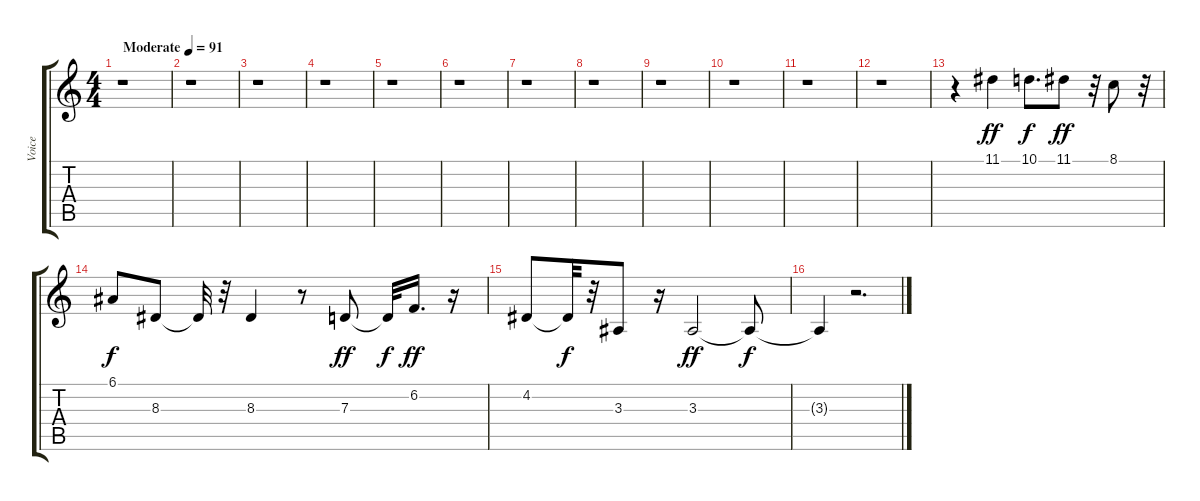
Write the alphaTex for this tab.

\track ("Voice" "Voice") {instrument altosax}
\staff {score tabs}
\tuning (E4 B3 G3 D3 A2 E2) {hide}
\ts (4 4)
\tempo (91 "Moderate")
\clef g2
\ks c
r.1{dy ff instrument altosax} |
r.1 |
r.1 |
r.1 |
r.1 |
r.1 |
r.1 |
r.1 |
r.1 |
r.1 |
r.1 |
r.1 |
r.4 11.1.4 10.1.8{d dy f} 11.1.8{dy ff} r.32 8.1.8 r.32 |
6.1.8{dy f} 8.3.8 8.3{t}.32 r.32 8.3.4 r.8 7.3.8{dy ff} 7.3{t}.32{dy f} 6.2.16{d dy ff} r.16 |
4.2.8 4.2{t}.32{dy f} r.32 3.3.8 r.16 3.3.2{dy ff} 3.3{t}.8{dy f} |
3.3{t}.4 r.2{d}
